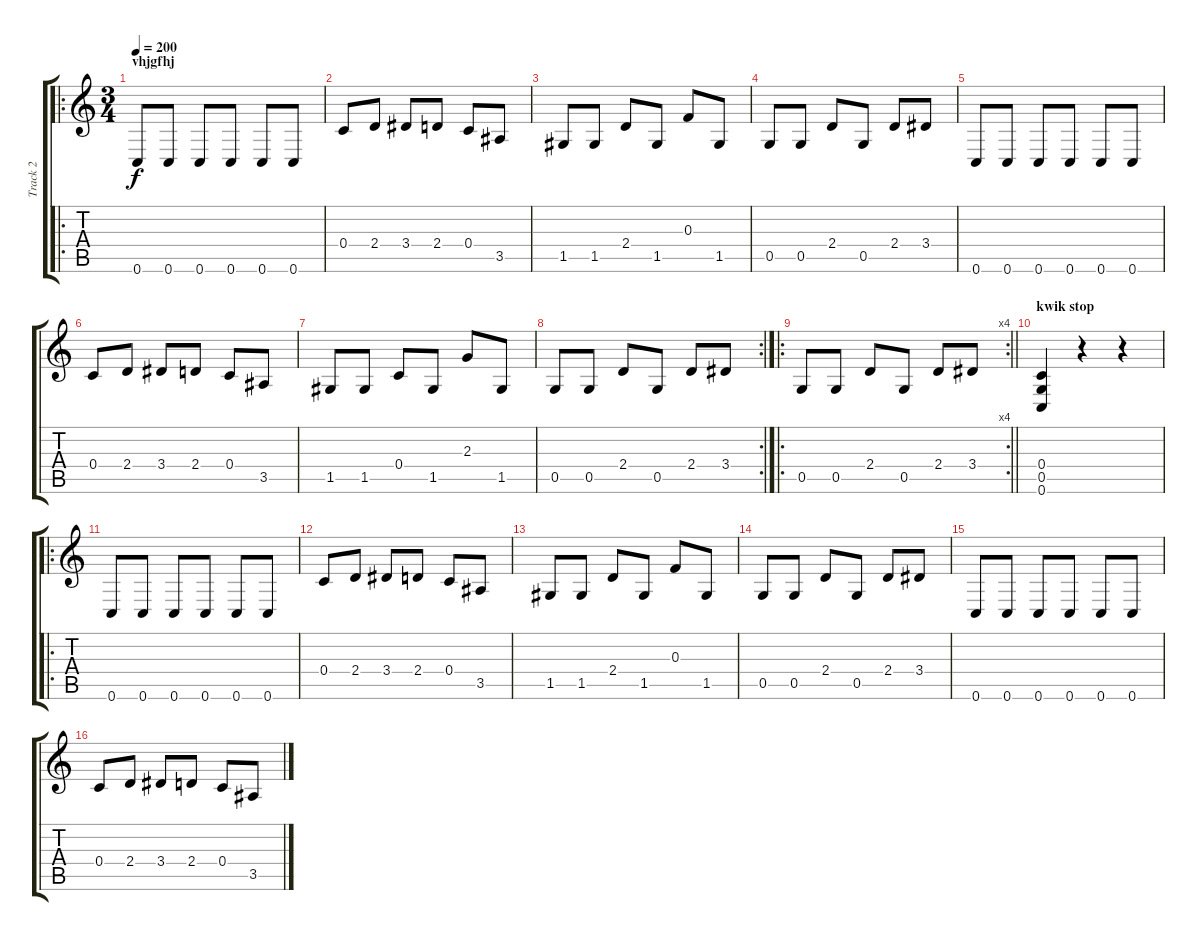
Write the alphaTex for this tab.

\track ("Track 2" "Track 2") {instrument distortionguitar}
\staff {score tabs}
\tuning (D4 A3 F3 C3 G2 C2) {hide}
\ro
\ts (3 4)
\section ("" "vhjgfhj")
\tempo 200
\clef g2
\ks c
0.6.8{dy f} 0.6.8 0.6.8 0.6.8 0.6.8 0.6.8 |
0.4.8 2.4.8 3.4.8 2.4.8 0.4.8 3.5.8 |
1.5.8 1.5.8 2.4.8 1.5.8 0.3.8 1.5.8 |
0.5.8 0.5.8 2.4.8 0.5.8 2.4.8 3.4.8 |
0.6.8 0.6.8 0.6.8 0.6.8 0.6.8 0.6.8 |
0.4.8 2.4.8 3.4.8 2.4.8 0.4.8 3.5.8 |
1.5.8 1.5.8 0.4.8 1.5.8 2.3.8 1.5.8 |
\rc 2
0.5.8 0.5.8 2.4.8 0.5.8 2.4.8 3.4.8 |
\ro
\rc 4
\barLineRight lightlight
0.5.8 0.5.8 2.4.8 0.5.8 2.4.8 3.4.8 |
\section ("" "kwik stop")
(0.4 0.5 0.6).4 r.4 r.4 |
\ro
0.6.8 0.6.8 0.6.8 0.6.8 0.6.8 0.6.8 |
0.4.8 2.4.8 3.4.8 2.4.8 0.4.8 3.5.8 |
1.5.8 1.5.8 2.4.8 1.5.8 0.3.8 1.5.8 |
0.5.8 0.5.8 2.4.8 0.5.8 2.4.8 3.4.8 |
0.6.8 0.6.8 0.6.8 0.6.8 0.6.8 0.6.8 |
0.4.8 2.4.8 3.4.8 2.4.8 0.4.8 3.5.8
